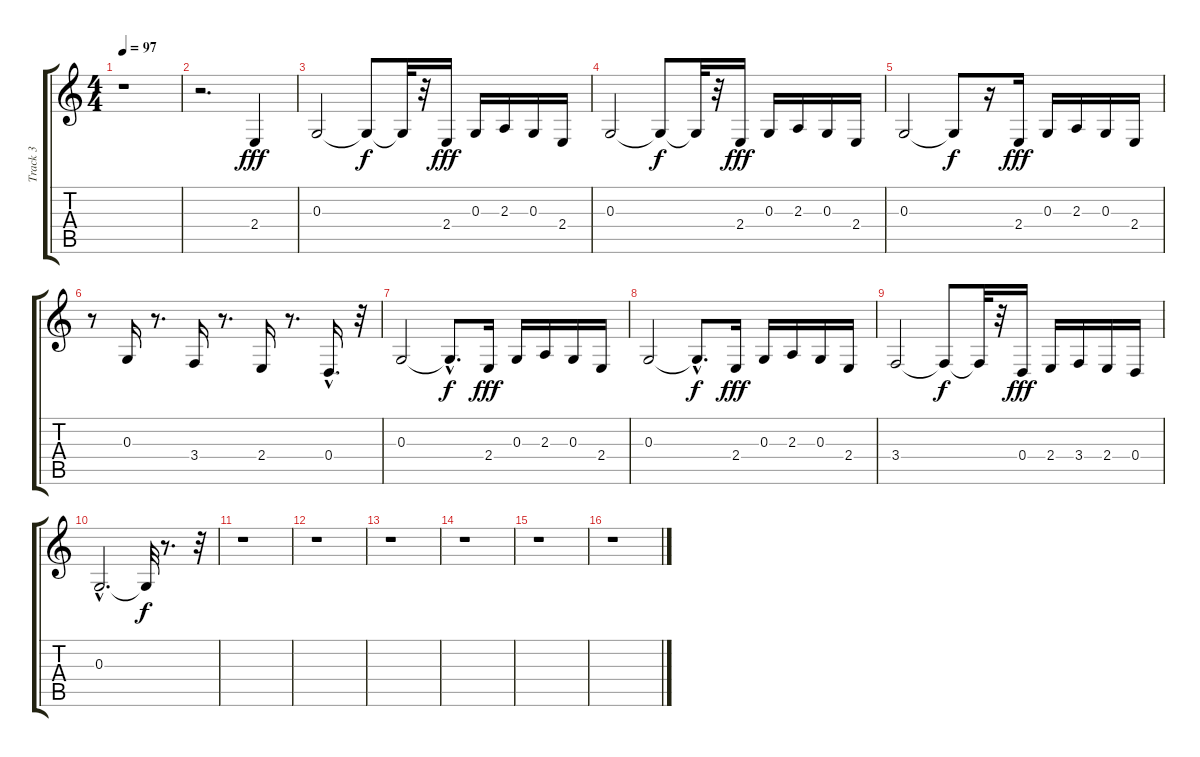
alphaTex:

\track ("Track 3" "Track 3") {instrument brasssection}
\staff {score tabs}
\tuning (E4 B3 G3 D3 A2 E2) {hide}
\ts (4 4)
\tempo 97
\clef g2
\ks c
r.1{dy fff instrument brasssection} |
r.2{d} 2.4.4 |
0.3.2 0.3{t}.8{dy f} 0.3{t}.32 r.32 2.4.16{dy fff} 0.3.16 2.3.16 0.3.16 2.4.16 |
0.3.2 0.3{t}.8{dy f} 0.3{t}.32 r.32 2.4.16{dy fff} 0.3.16 2.3.16 0.3.16 2.4.16 |
0.3.2 0.3{t}.8{dy f} r.16 2.4.16{dy fff} 0.3.16 2.3.16 0.3.16 2.4.16 |
r.8 0.3.16 r.8{d} 3.4.16 r.8{d} 2.4.16 r.8{d} 0.4{hac}.16{d} r.32 |
0.3.2 0.3{hac t}.8{d dy f} 2.4.16{dy fff} 0.3.16 2.3.16 0.3.16 2.4.16 |
0.3.2 0.3{hac t}.8{d dy f} 2.4.16{dy fff} 0.3.16 2.3.16 0.3.16 2.4.16 |
3.4.2 3.4{t}.8{dy f} 3.4{t}.32 r.32 0.4.16{dy fff} 2.4.16 3.4.16 2.4.16 0.4.16 |
0.3{hac}.2{d} 0.3{t}.32{dy f} r.8{d} r.32 |
r.1 |
r.1 |
r.1 |
r.1 |
r.1 |
r.1
